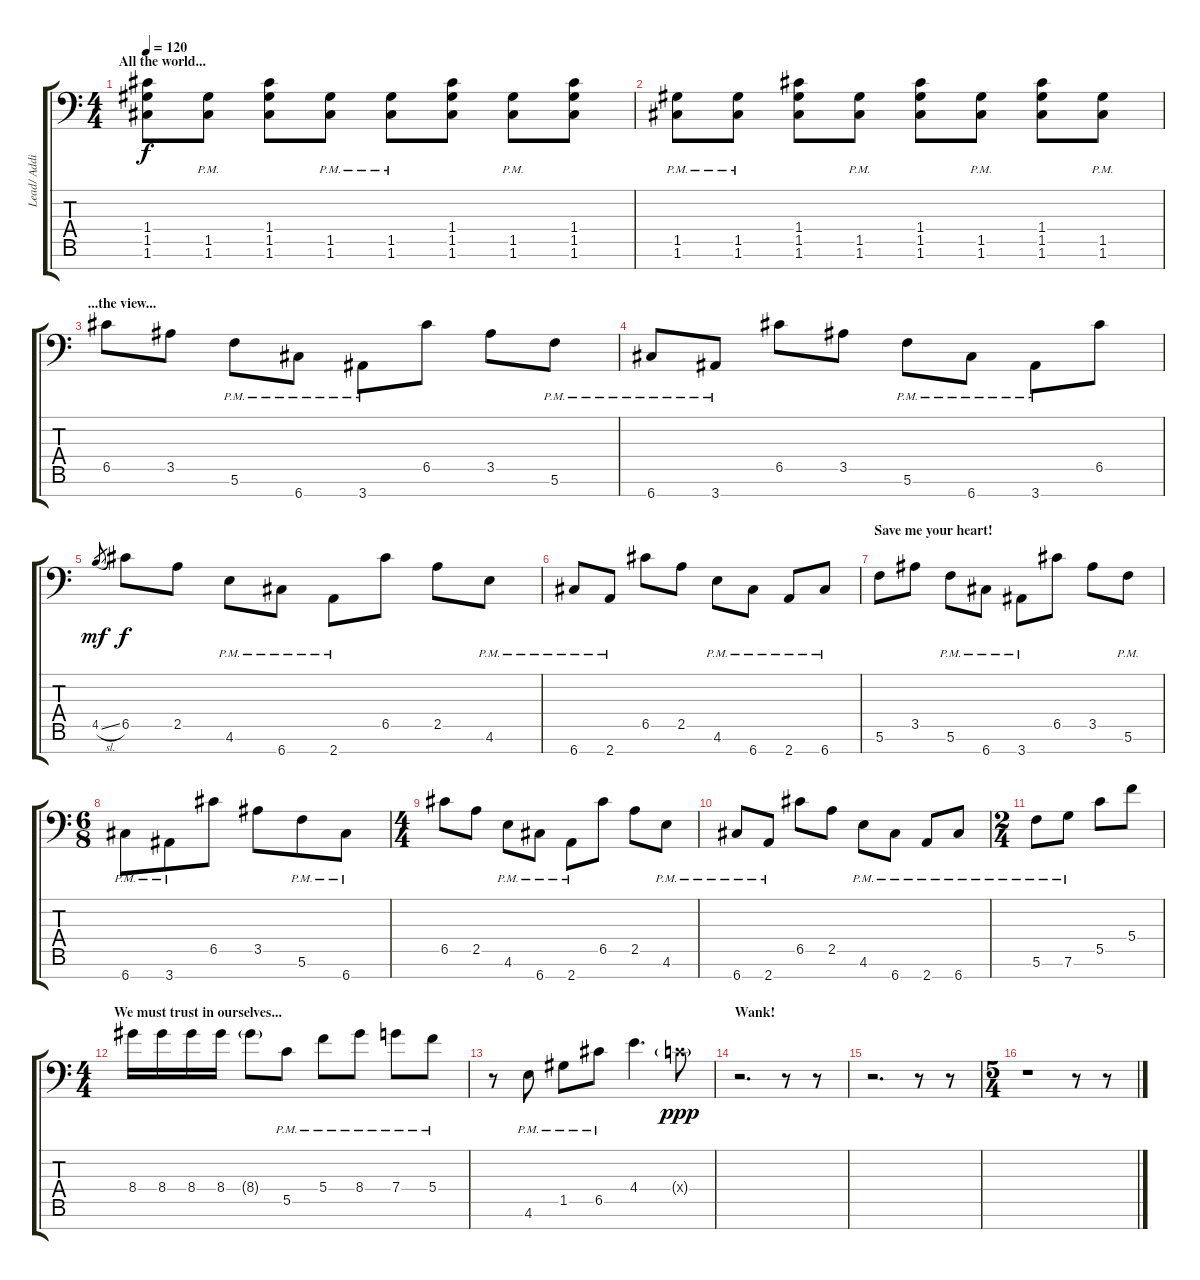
\track ("Lead/ Additional" "Lead/ Addi") {instrument overdrivenguitar}
\staff {score tabs}
\tuning (E4 C4 G3 C3 G2 C2 G1) {hide}
\ts (4 4)
\section ("" "All the world...")
\tempo 120
\clef f4
\ks c
(1.4 1.5 1.6).8{dy f} (1.5{pm} 1.6{pm}).8 (1.4 1.5 1.6).8 (1.5{pm} 1.6{pm}).8 (1.5{pm} 1.6{pm}).8 (1.4 1.5 1.6).8 (1.5{pm} 1.6{pm}).8 (1.4 1.5 1.6).8 |
(1.5{pm} 1.6{pm}).8 (1.5{pm} 1.6{pm}).8 (1.4 1.5 1.6).8 (1.5{pm} 1.6{pm}).8 (1.4 1.5 1.6).8 (1.5{pm} 1.6{pm}).8 (1.4 1.5 1.6).8 (1.5{pm} 1.6{pm}).8 |
\section ("" "...the view...")
6.5.8 3.5.8 5.6{pm}.8 6.7{pm}.8 3.7{pm}.8 6.5.8 3.5.8 5.6{pm}.8 |
6.7{pm}.8 3.7{pm}.8 6.5.8 3.5.8 5.6{pm}.8 6.7{pm}.8 3.7{pm}.8 6.5.8 |
4.5{sl}.8{gr dy mf} 6.5.8{dy f} 2.5.8 4.6{pm}.8 6.7{pm}.8 2.7{pm}.8 6.5.8 2.5.8 4.6{pm}.8 |
6.7{pm}.8 2.7{pm}.8 6.5.8 2.5.8 4.6{pm}.8 6.7{pm}.8 2.7{pm}.8 6.7{pm}.8 |
\section ("" "Save me your heart!")
5.6.8 3.5.8 5.6{pm}.8 6.7{pm}.8 3.7{pm}.8 6.5.8 3.5.8 5.6{pm}.8 |
\ts (6 8)
6.7{pm}.8 3.7{pm}.8 6.5.8 3.5.8 5.6{pm}.8 6.7{pm}.8 |
\ts (4 4)
6.5.8 2.5.8 4.6{pm}.8 6.7{pm}.8 2.7{pm}.8 6.5.8 2.5.8 4.6{pm}.8 |
6.7{pm}.8 2.7{pm}.8 6.5.8 2.5.8 4.6{pm}.8 6.7{pm}.8 2.7{pm}.8 6.7{pm}.8 |
\ts (2 4)
5.6{pm}.8 7.6{pm}.8 5.5.8 5.4.8 |
\ts (4 4)
\section ("" "We must trust in ourselves...")
8.4.16 8.4.16 8.4.16 8.4.16 8.4{g}.8 5.5{pm}.8 5.4{pm}.8 8.4{pm}.8 7.4{pm}.8 5.4{pm}.8 |
r.8 4.6{pm}.8 1.5{pm}.8 6.5{pm}.8 4.4.4{d} 0.4{g x}.8{dy ppp} |
\section ("" "Wank!")
r.2{d} r.8 r.8 |
r.2{d} r.8 r.8 |
\ts (5 4)
r.1 r.8 r.8
